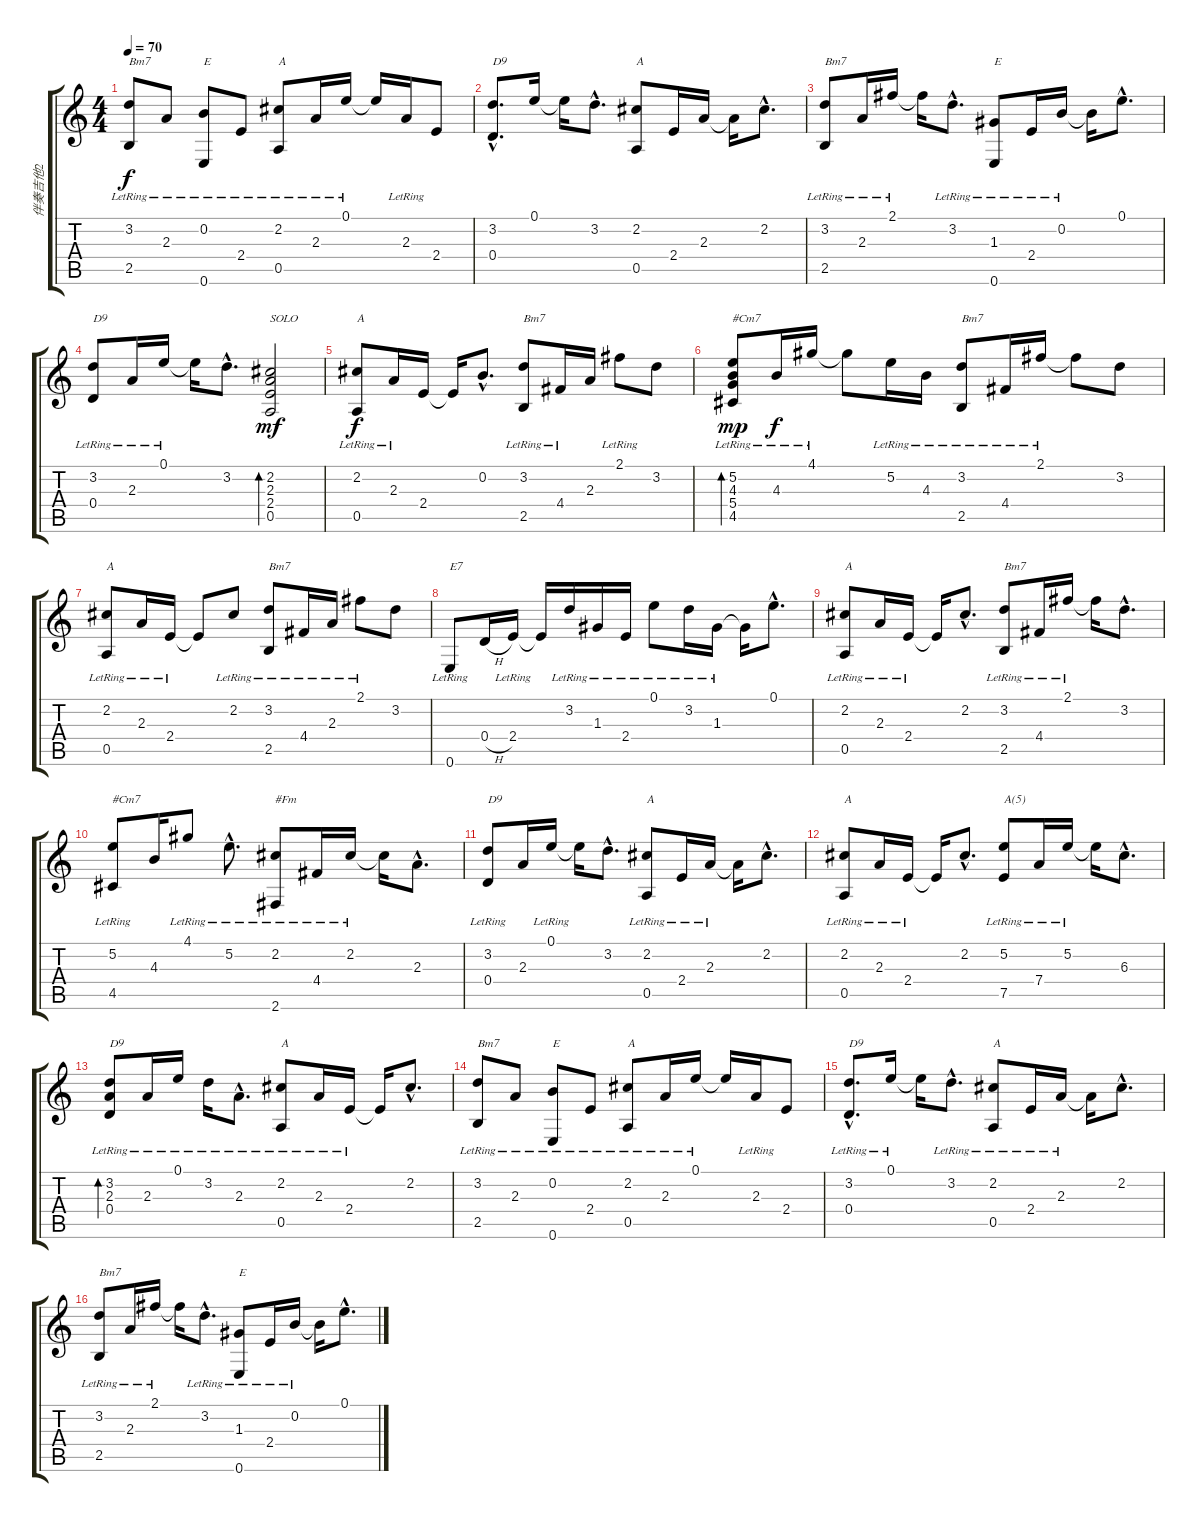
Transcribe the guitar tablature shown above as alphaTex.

\track ("伴奏吉他2" "伴奏吉他2") {instrument acousticguitarsteel}
\staff {score tabs}
\tuning (E4 B3 G3 D3 A2 E2) {hide}
\ts (4 4)
\tempo 70
\clef g2
\ks c
(3.2{lr} 2.5{lr}).8{txt "Bm7" dy f} 2.3{lr}.8 (0.2{lr} 0.6{lr}).8{txt "E"} 2.4{lr}.8 (2.2{lr} 0.5{lr}).8{txt "A"} 2.3{lr}.16 0.1{lr}.16 0.1{t}.16 2.3{lr}.16 2.4.8 |
(3.2{hac} 0.4{hac}).8{d txt "D9"} 0.1.16 0.1{t}.16 3.2{hac}.8{d} (2.2 0.5).8{txt "A"} 2.4.16 2.3.16 2.3{t}.16 2.2{hac}.8{d} |
(3.2{lr} 2.5{lr}).8{txt "Bm7"} 2.3{lr}.16 2.1{lr}.16 2.1{t}.16 3.2{hac lr}.8{d} (1.3{lr} 0.6{lr}).8{txt "E"} 2.4{lr}.16 0.2{lr}.16 0.2{t}.16 0.1{hac}.8{d} |
(3.2{lr} 0.4{lr}).8{txt "D9"} 2.3{lr}.16 0.1{lr}.16 0.1{t}.16 3.2{hac}.8{d} (2.2 2.3 2.4 0.5).2{bd 60 txt "SOLO" dy mf} |
(2.2{lr} 0.5{lr}).8{txt "A" dy f} 2.3{lr}.16 2.4.16 2.4{t}.16 0.2{hac}.8{d} (3.2{lr} 2.5{lr}).8{txt "Bm7"} 4.4{lr}.16 2.3.16 2.1{lr}.8 3.2.8 |
(5.2{lr} 4.3 5.4{lr} 4.5{lr}).8{bd 60 txt "#Cm7" dy mp} 4.3{lr}.16{dy f} 4.1{lr}.16 4.1{t}.8 5.2{lr}.16 4.3{lr}.16 (3.2{lr} 2.5{lr}).8{txt "Bm7"} 4.4{lr}.16 2.1{lr}.16 2.1{t}.8 3.2.8 |
(2.2{lr} 0.5{lr}).8{txt "A"} 2.3{lr}.16 2.4{lr}.16 2.4{t}.8 2.2{lr}.8 (3.2{lr} 2.5{lr}).8{txt "Bm7"} 4.4{lr}.16 2.3{lr}.16 2.1{lr}.8 3.2.8 |
0.6{lr}.8{txt "E7"} 0.4{h}.16 2.4{lr}.16 2.4{t}.16 3.2{lr}.16 1.3{lr}.16 2.4{lr}.16 0.1{lr}.8 3.2{lr}.16 1.3{lr}.16 1.3{t}.16 0.1{hac}.8{d} |
(2.2{lr} 0.5{lr}).8{txt "A"} 2.3{lr}.16 2.4{lr}.16 2.4{t}.16 2.2{hac}.8{d} (3.2{lr} 2.5{lr}).8{txt "Bm7"} 4.4{lr}.16 2.1{lr}.16 2.1{t}.16 3.2{hac}.8{d} |
(5.2{lr} 4.5{lr}).8{txt "#Cm7"} 4.3.16 4.1{lr}.8 5.2{hac lr}.8{d} (2.2{lr} 2.6{lr}).8{txt "#Fm"} 4.4{lr}.16 2.2{lr}.16 2.2{t}.16 2.3{hac}.8{d} |
(3.2{lr} 0.4{lr}).8{txt "D9"} 2.3.16 0.1{lr}.16 0.1{t}.16 3.2{hac}.8{d} (2.2{lr} 0.5{lr}).8{txt "A"} 2.4{lr}.16 2.3{lr}.16 2.3{t}.16 2.2{hac}.8{d} |
(2.2{lr} 0.5{lr}).8{txt "A"} 2.3{lr}.16 2.4{lr}.16 2.4{t}.16 2.2{hac}.8{d} (5.2{lr} 7.5{lr}).8{txt "A(5)"} 7.4{lr}.16 5.2{lr}.16 5.2{t}.16 6.3{hac}.8{d} |
(3.2{lr} 2.3 0.4{lr}).8{bd 120 txt "D9"} 2.3{lr}.16 0.1{lr}.16 3.2{lr}.16 2.3{hac lr}.8{d} (2.2{lr} 0.5{lr}).8{txt "A"} 2.3{lr}.16 2.4{lr}.16 2.4{t}.16 2.2{hac}.8{d} |
(3.2{lr} 2.5{lr}).8{txt "Bm7"} 2.3{lr}.8 (0.2{lr} 0.6{lr}).8{txt "E"} 2.4{lr}.8 (2.2{lr} 0.5{lr}).8{txt "A"} 2.3{lr}.16 0.1{lr}.16 0.1{t}.16 2.3{lr}.16 2.4.8 |
(3.2{hac lr} 0.4{hac lr}).8{d txt "D9"} 0.1{lr}.16 0.1{t}.16 3.2{hac lr}.8{d} (2.2{lr} 0.5{lr}).8{txt "A"} 2.4{lr}.16 2.3{lr}.16 2.3{t}.16 2.2{hac}.8{d} |
(3.2{lr} 2.5{lr}).8{txt "Bm7"} 2.3{lr}.16 2.1{lr}.16 2.1{t}.16 3.2{hac lr}.8{d} (1.3{lr} 0.6{lr}).8{txt "E"} 2.4{lr}.16 0.2{lr}.16 0.2{t}.16 0.1{hac}.8{d}
